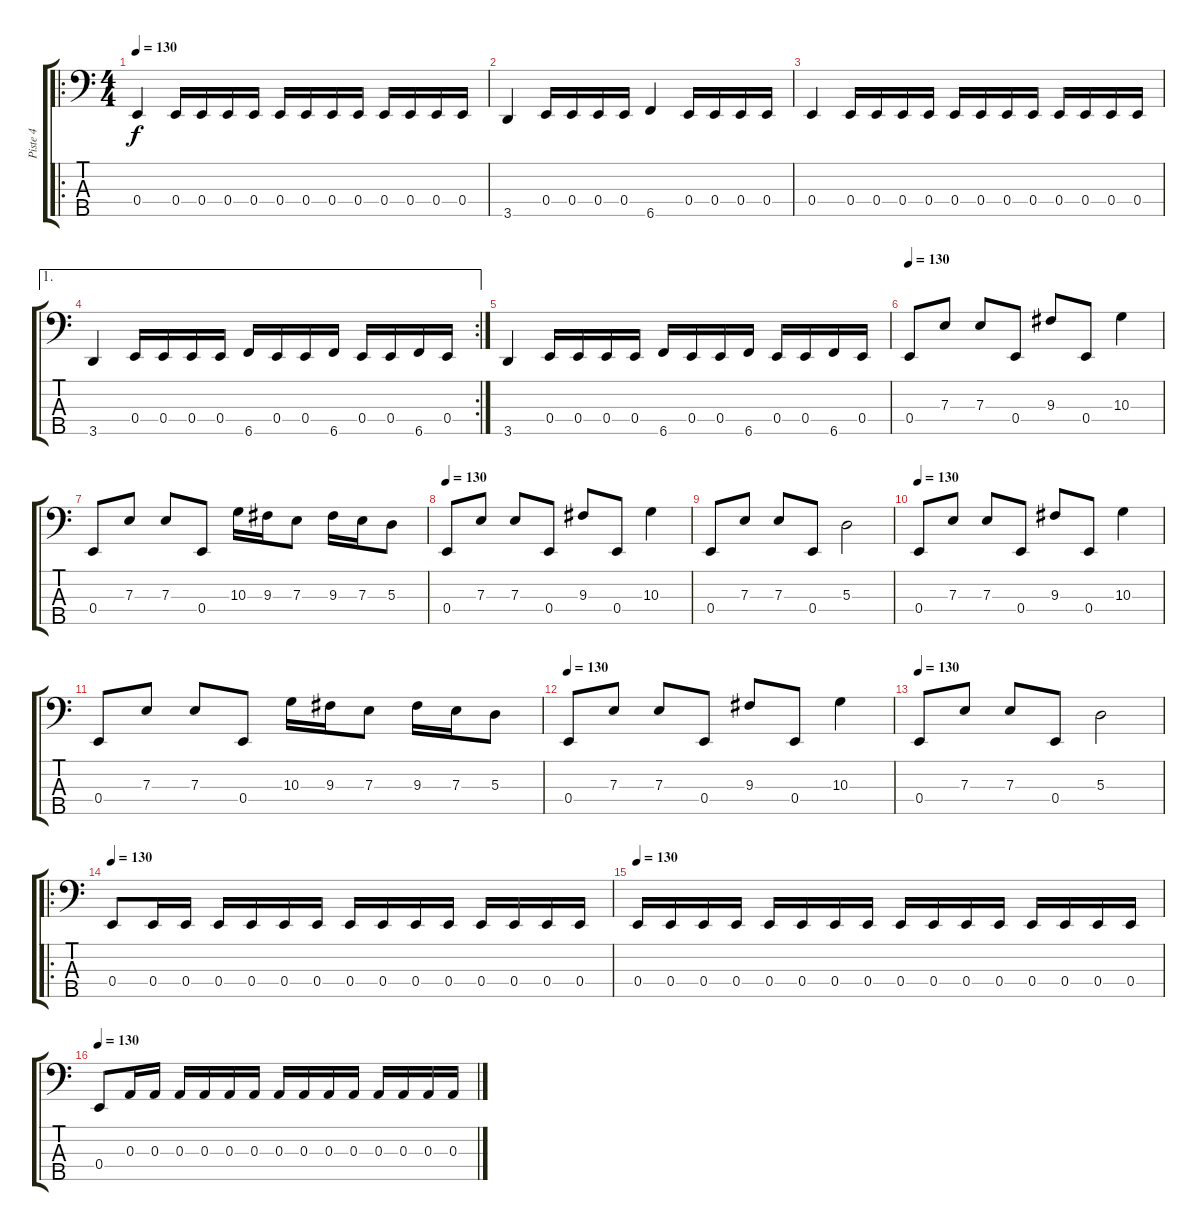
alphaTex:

\track ("Piste 4" "Piste 4") {instrument electricbasspick}
\staff {score tabs}
\tuning (G2 D2 A1 E1 B0) {hide}
\ro
\ts (4 4)
\tempo 130
\clef f4
\ks c
0.4.4{dy f} 0.4.16 0.4.16 0.4.16 0.4.16 0.4.16 0.4.16 0.4.16 0.4.16 0.4.16 0.4.16 0.4.16 0.4.16 |
3.5.4 0.4.16 0.4.16 0.4.16 0.4.16 6.5.4 0.4.16 0.4.16 0.4.16 0.4.16 |
0.4.4 0.4.16 0.4.16 0.4.16 0.4.16 0.4.16 0.4.16 0.4.16 0.4.16 0.4.16 0.4.16 0.4.16 0.4.16 |
\ae 1
\rc 2
3.5.4 0.4.16 0.4.16 0.4.16 0.4.16 6.5.16 0.4.16 0.4.16 6.5.16 0.4.16 0.4.16 6.5.16 0.4.16 |
3.5.4 0.4.16 0.4.16 0.4.16 0.4.16 6.5.16 0.4.16 0.4.16 6.5.16 0.4.16 0.4.16 6.5.16 0.4.16 |
\tempo 130
0.4.8 7.3.8 7.3.8 0.4.8 9.3.8 0.4.8 10.3.4 |
0.4.8 7.3.8 7.3.8 0.4.8 10.3.16 9.3.16 7.3.8 9.3.16 7.3.16 5.3.8 |
\tempo 130
0.4.8 7.3.8 7.3.8 0.4.8 9.3.8 0.4.8 10.3.4 |
0.4.8 7.3.8 7.3.8 0.4.8 5.3.2 |
\tempo 130
0.4.8 7.3.8 7.3.8 0.4.8 9.3.8 0.4.8 10.3.4 |
0.4.8 7.3.8 7.3.8 0.4.8 10.3.16 9.3.16 7.3.8 9.3.16 7.3.16 5.3.8 |
\tempo 130
0.4.8 7.3.8 7.3.8 0.4.8 9.3.8 0.4.8 10.3.4 |
\tempo 130
0.4.8 7.3.8 7.3.8 0.4.8 5.3.2 |
\ro
\tempo 130
0.4.8 0.4.16 0.4.16 0.4.16 0.4.16 0.4.16 0.4.16 0.4.16 0.4.16 0.4.16 0.4.16 0.4.16 0.4.16 0.4.16 0.4.16 |
\tempo 130
0.4.16 0.4.16 0.4.16 0.4.16 0.4.16 0.4.16 0.4.16 0.4.16 0.4.16 0.4.16 0.4.16 0.4.16 0.4.16 0.4.16 0.4.16 0.4.16 |
\tempo 130
0.4.8 0.3.16 0.3.16 0.3.16 0.3.16 0.3.16 0.3.16 0.3.16 0.3.16 0.3.16 0.3.16 0.3.16 0.3.16 0.3.16 0.3.16
